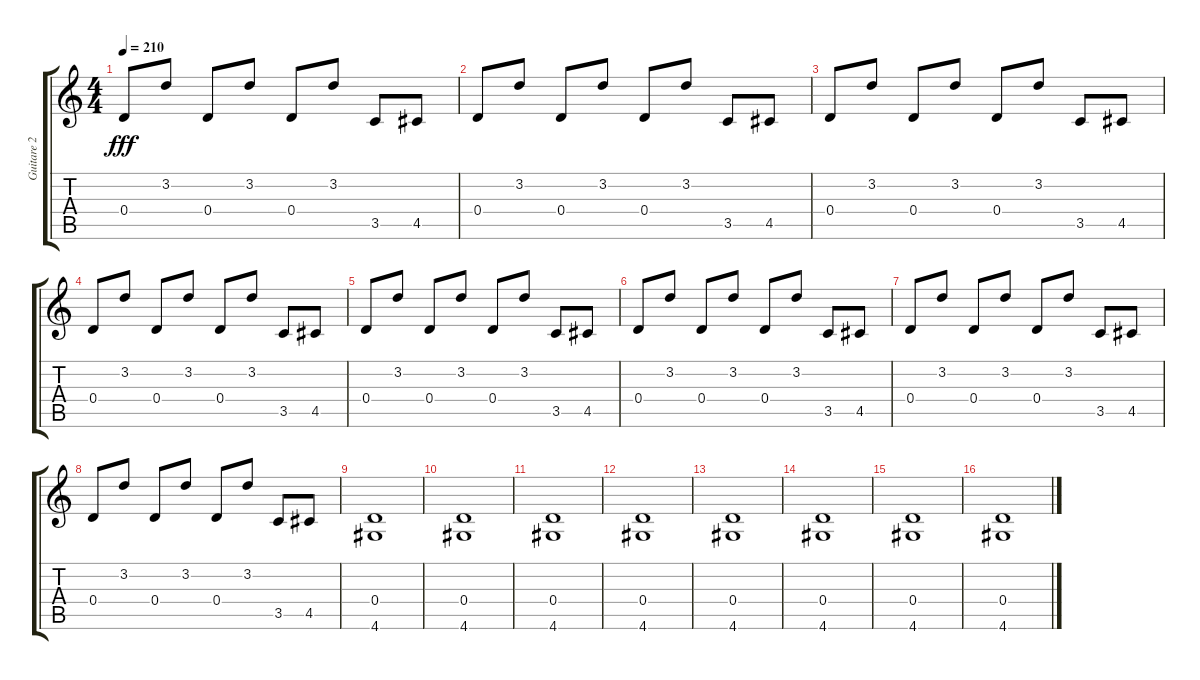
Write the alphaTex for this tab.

\track ("Guitare 2" "Guitare 2") {instrument acousticguitarsteel}
\staff {score tabs}
\tuning (E4 B3 G3 D3 A2 E2) {hide}
\ts (4 4)
\tempo 210
\clef g2
\ks c
0.4.8{dy fff} 3.2.8 0.4.8 3.2.8 0.4.8 3.2.8 3.5.8 4.5.8 |
0.4.8 3.2.8 0.4.8 3.2.8 0.4.8 3.2.8 3.5.8 4.5.8 |
0.4.8 3.2.8 0.4.8 3.2.8 0.4.8 3.2.8 3.5.8 4.5.8 |
0.4.8 3.2.8 0.4.8 3.2.8 0.4.8 3.2.8 3.5.8 4.5.8 |
0.4.8 3.2.8 0.4.8 3.2.8 0.4.8 3.2.8 3.5.8 4.5.8 |
0.4.8 3.2.8 0.4.8 3.2.8 0.4.8 3.2.8 3.5.8 4.5.8 |
0.4.8 3.2.8 0.4.8 3.2.8 0.4.8 3.2.8 3.5.8 4.5.8 |
0.4.8 3.2.8 0.4.8 3.2.8 0.4.8 3.2.8 3.5.8 4.5.8 |
(0.4 4.6).1{instrument acousticguitarsteel} |
(0.4 4.6).1 |
(0.4 4.6).1 |
(0.4 4.6).1 |
(0.4 4.6).1 |
(0.4 4.6).1 |
(0.4 4.6).1 |
(0.4 4.6).1
